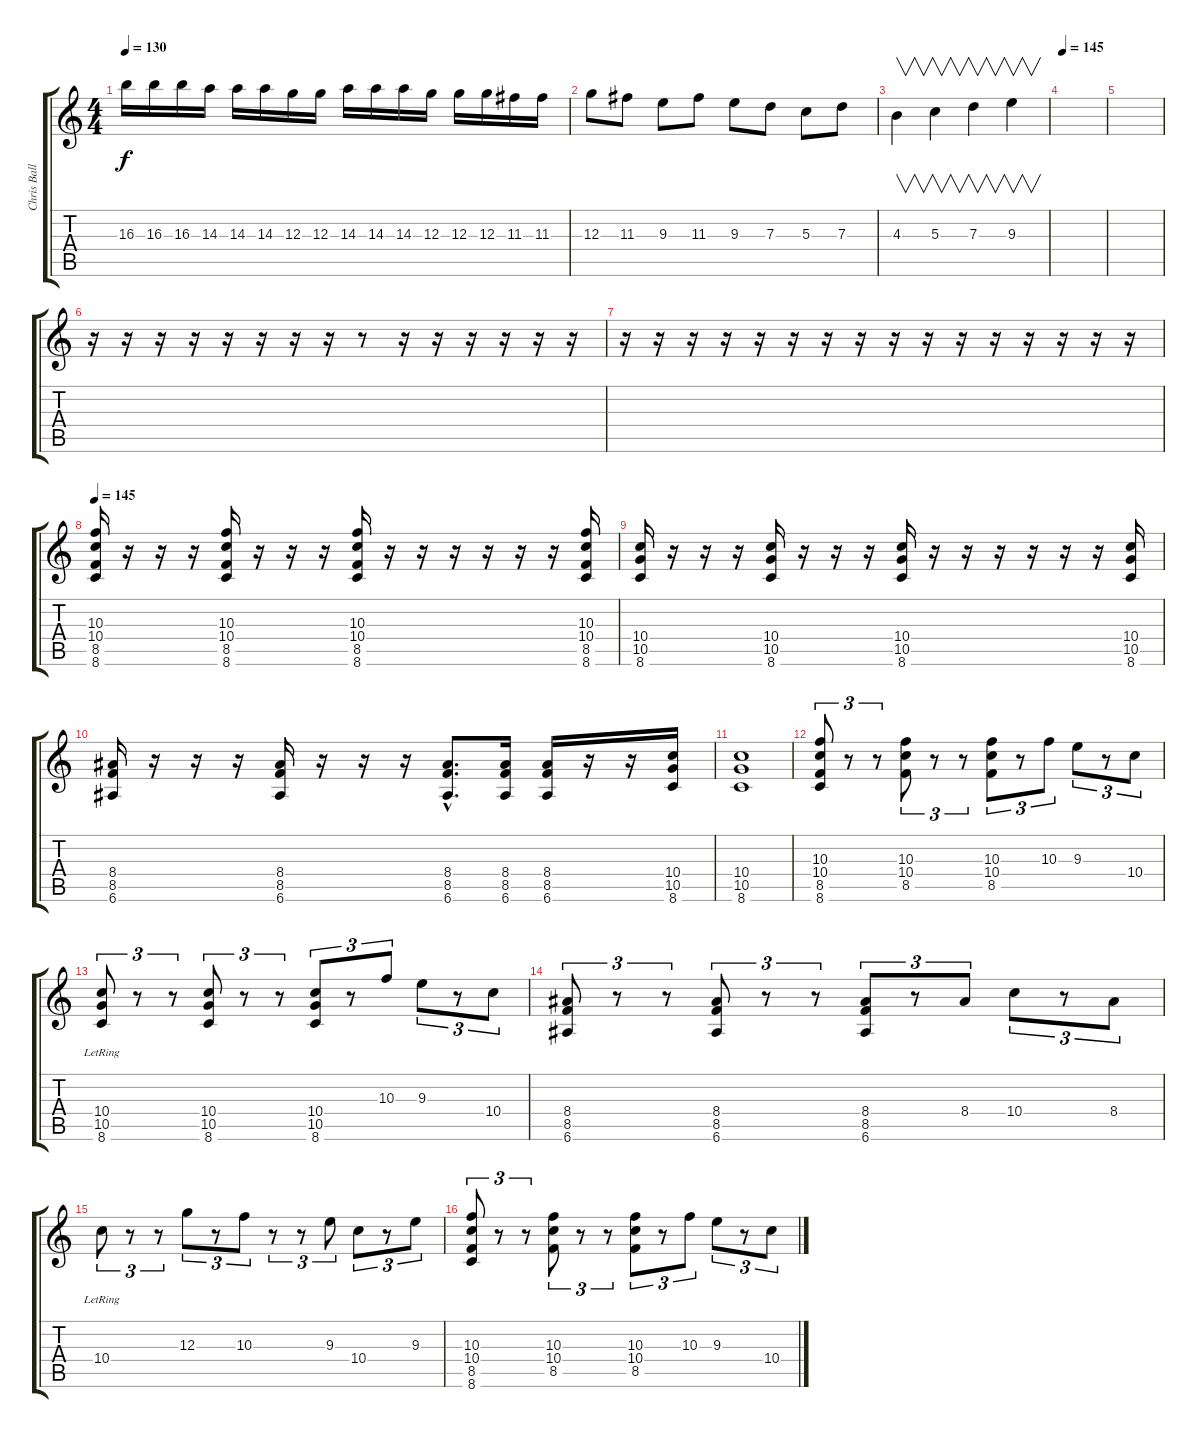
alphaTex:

\track ("Chris Ballard (Lead Guitar)" "Chris Ball") {instrument distortionguitar}
\staff {score tabs}
\tuning (E4 B3 G3 D3 A2 E2) {hide}
\ts (4 4)
\tempo 130
\clef g2
\ks c
16.3.16{dy f} 16.3.16 16.3.16 14.3.16 14.3.16 14.3.16 12.3.16 12.3.16 14.3.16 14.3.16 14.3.16 12.3.16 12.3.16 12.3.16 11.3.16 11.3.16 |
12.3.8 11.3.8 9.3.8 11.3.8 9.3.8 7.3.8 5.3.8 7.3.8 |
4.3.4{v} 5.3.4{v} 7.3.4{v} 9.3.4{v} |
\tempo 145
|
|
r.16 r.16 r.16 r.16 r.16 r.16 r.16 r.16 r.8 r.16 r.16 r.16 r.16 r.16 r.16 |
r.16 r.16 r.16 r.16 r.16 r.16 r.16 r.16 r.16 r.16 r.16 r.16 r.16 r.16 r.16 r.16 |
\tempo 145
(10.3 10.4 8.5 8.6).16 r.16 r.16 r.16 (10.3 10.4 8.5 8.6).16 r.16 r.16 r.16 (10.3 10.4 8.5 8.6).16 r.16 r.16 r.16 r.16 r.16 r.16 (10.3 10.4 8.5 8.6).16 |
(10.4 10.5 8.6).16 r.16 r.16 r.16 (10.4 10.5 8.6).16 r.16 r.16 r.16 (10.4 10.5 8.6).16 r.16 r.16 r.16 r.16 r.16 r.16 (10.4 10.5 8.6).16 |
(8.4 8.5 6.6).16 r.16 r.16 r.16 (8.4 8.5 6.6).16 r.16 r.16 r.16 (8.4{hac} 8.5{hac} 6.6{hac}).8{d} (8.4 8.5 6.6).16 (8.4 8.5 6.6).16 r.16 r.16 (10.4 10.5 8.6).16 |
(10.4 10.5 8.6).1 |
(10.3 10.4 8.5 8.6).8{tu (3 2)} r.8{tu (3 2)} r.8{tu (3 2)} (10.3 10.4 8.5).8{tu (3 2)} r.8{tu (3 2)} r.8{tu (3 2)} (10.3 10.4 8.5).8{tu (3 2)} r.8{tu (3 2)} 10.3.8{tu (3 2)} 9.3.8{tu (3 2)} r.8{tu (3 2)} 10.4.8{tu (3 2)} |
(10.4{lr} 10.5 8.6).8{tu (3 2)} r.8{tu (3 2)} r.8{tu (3 2)} (10.4 10.5 8.6).8{tu (3 2)} r.8{tu (3 2)} r.8{tu (3 2)} (10.4 10.5 8.6).8{tu (3 2)} r.8{tu (3 2)} 10.3.8{tu (3 2)} 9.3.8{tu (3 2)} r.8{tu (3 2)} 10.4.8{tu (3 2)} |
(8.4 8.5 6.6).8{tu (3 2)} r.8{tu (3 2)} r.8{tu (3 2)} (8.4 8.5 6.6).8{tu (3 2)} r.8{tu (3 2)} r.8{tu (3 2)} (8.4 8.5 6.6).8{tu (3 2)} r.8{tu (3 2)} 8.4.8{tu (3 2)} 10.4.8{tu (3 2)} r.8{tu (3 2)} 8.4.8{tu (3 2)} |
10.4{lr}.8{tu (3 2)} r.8{tu (3 2)} r.8{tu (3 2)} 12.3.8{tu (3 2)} r.8{tu (3 2)} 10.3.8{tu (3 2)} r.8{tu (3 2)} r.8{tu (3 2)} 9.3.8{tu (3 2)} 10.4.8{tu (3 2)} r.8{tu (3 2)} 9.3.8{tu (3 2)} |
(10.3 10.4 8.5 8.6).8{tu (3 2)} r.8{tu (3 2)} r.8{tu (3 2)} (10.3 10.4 8.5).8{tu (3 2)} r.8{tu (3 2)} r.8{tu (3 2)} (10.3 10.4 8.5).8{tu (3 2)} r.8{tu (3 2)} 10.3.8{tu (3 2)} 9.3.8{tu (3 2)} r.8{tu (3 2)} 10.4.8{tu (3 2)}
